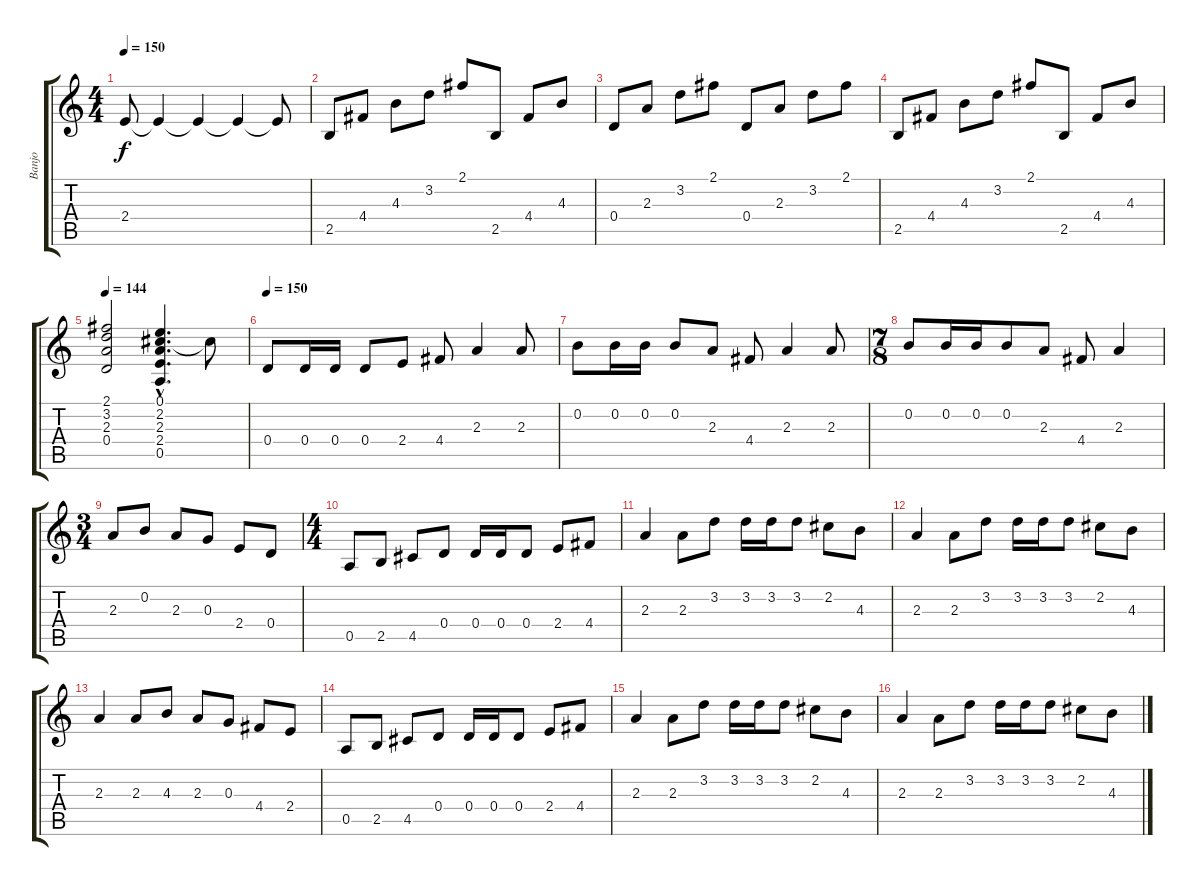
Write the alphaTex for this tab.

\track ("Banjo" "Banjo") {instrument banjo}
\staff {score tabs}
\tuning (E4 B3 G3 D3 A2 E2) {hide}
\displaytranspose 12
\ts (4 4)
\tempo 150
\clef g2
\ks c
2.4{t}.8{dy f} 2.4{t}.4 2.4{t}.4 2.4{t}.4 2.4{t}.8 |
2.5.8{volume 12} 4.4.8 4.3.8 3.2.8 2.1.8 2.5.8 4.4.8 4.3.8 |
0.4.8 2.3.8 3.2.8 2.1.8 0.4.8 2.3.8 3.2.8 2.1.8 |
2.5.8 4.4.8 4.3.8 3.2.8 2.1.8 2.5.8 4.4.8 4.3.8 |
\tempo 144
(2.1 3.2 2.3 0.4).2{volume 14} (0.1{hac} 2.2{hac} 2.3{hac} 2.4{hac} 0.5{hac}).4{d} 2.2{t}.8 |
\tempo 150
0.4.8 0.4.16 0.4.16 0.4.8 2.4.8 4.4.8 2.3.4 2.3.8 |
0.2.8 0.2.16 0.2.16 0.2.8 2.3.8 4.4.8 2.3.4 2.3.8 |
\ts (7 8)
0.2.8 0.2.16 0.2.16 0.2.8 2.3.8 4.4.8 2.3.4 |
\ts (3 4)
2.3.8 0.2.8 2.3.8 0.3.8 2.4.8 0.4.8 |
\ts (4 4)
0.5.8 2.5.8 4.5.8 0.4.8 0.4.16 0.4.16 0.4.8 2.4.8 4.4.8 |
2.3.4 2.3.8 3.2.8 3.2.16 3.2.16 3.2.8 2.2.8 4.3.8 |
2.3.4 2.3.8 3.2.8 3.2.16 3.2.16 3.2.8 2.2.8 4.3.8 |
2.3.4 2.3.8 4.3.8 2.3.8 0.3.8 4.4.8 2.4.8 |
0.5.8 2.5.8 4.5.8 0.4.8 0.4.16 0.4.16 0.4.8 2.4.8 4.4.8 |
2.3.4 2.3.8 3.2.8 3.2.16 3.2.16 3.2.8 2.2.8 4.3.8 |
2.3.4 2.3.8 3.2.8 3.2.16 3.2.16 3.2.8 2.2.8 4.3.8
